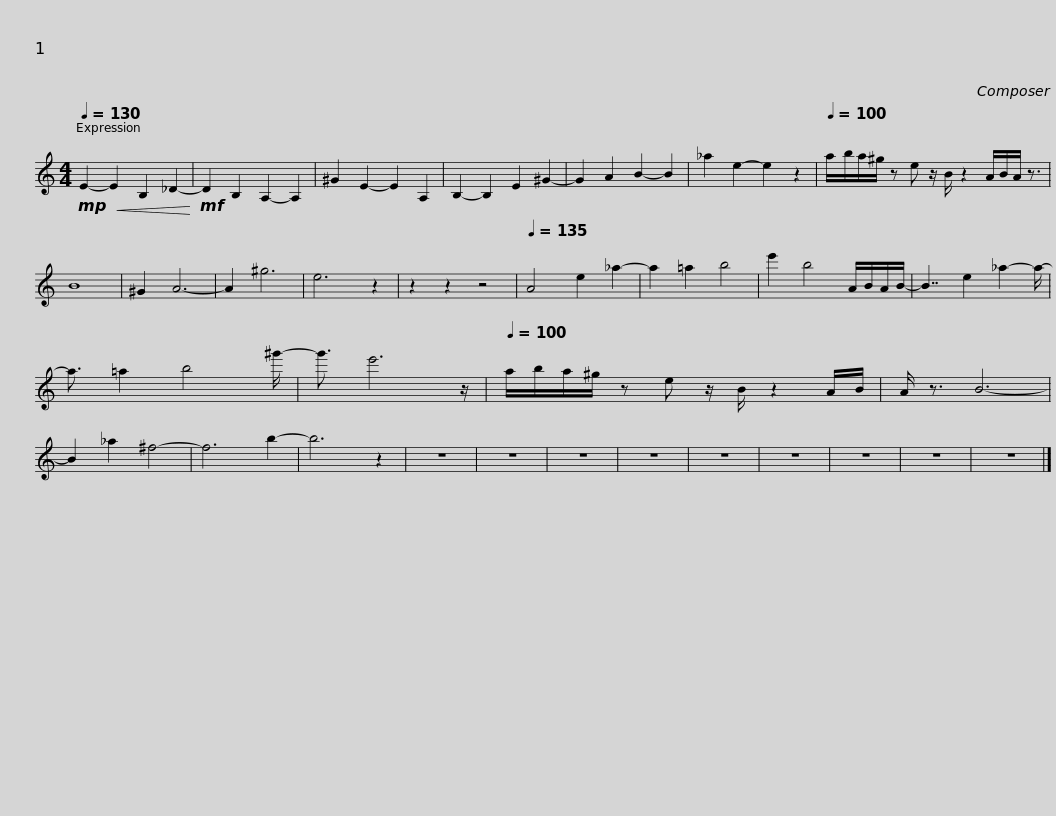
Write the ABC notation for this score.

X:1
L:1/8
Q:1/4=130
M:4/4
I:linebreak $
K:C
V:1 treble
V:1
!mp! E2-!<(! E2 B,2 _D2-!<)! |!mf! D2 B,2 A,2- A,2 | ^G2 E2- E2 A,2 | B,2- B,2 E2 ^G2- |$ G2 A2 B2- B2 | %5
 _a2 e2- e2 z2 |[Q:1/4=100] a/-b/a/^g/ z e z/ B/ z2 A/B/A/ z3/2 | B8 |$ ^G2 A6- | A2 ^g6 | %10
 e6 z2 | z2 z2 z4 |$[Q:1/4=135] A4 e2 _a2- | a2 =a2 b4 | e'2 b4 A/B/A/B/- | %15
 B7/2 e2 _a2- a/- |$ a3/2 =a2 b4 ^g'/- | g'3/2 e'6 z/ |[Q:1/4=100] a/b/a/^g/ z e z/ B/ z2 A/B/ | A/ z3/2 B6- |$ %20
 B2 _a2 ^f4- | f6 b2- | b6 z2 | z8 |$ z8 | %25
 z8 | z8 | z8 |$ z8 | z8 | %30
 z8 | z8 |] %32
